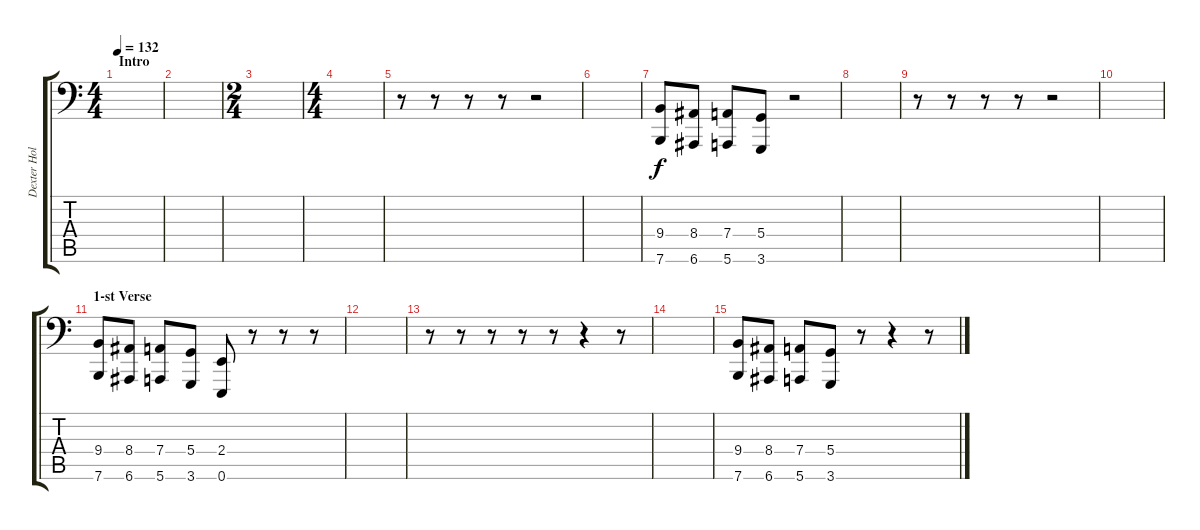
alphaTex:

\track ("Dexter Holland (Pitch Shifter Low Guitar" "Dexter Hol") {instrument acousticgrandpiano}
\staff {score tabs}
\tuning (E3 B2 G2 D2 A1 E1) {hide}
\ts (4 4)
\section ("" "Intro")
\tempo 132
\clef f4
\ks c
|
|
\ts (2 4)
|
\ts (4 4)
|
r.8 r.8 r.8 r.8 r.2{instrument distortionguitar} |
|
(9.4 7.6).8 (8.4 6.6).8 (7.4 5.6).8 (5.4 3.6).8 r.2{instrument distortionguitar} |
|
r.8 r.8 r.8 r.8 r.2{instrument distortionguitar} |
|
\section ("" "1-st Verse")
(9.4 7.6).8 (8.4 6.6).8 (7.4 5.6).8 (5.4 3.6).8 (2.4 0.6).8{instrument distortionguitar} r.8 r.8 r.8 |
|
r.8 r.8 r.8 r.8 r.8{instrument distortionguitar} r.4 r.8 |
|
(9.4 7.6).8 (8.4 6.6).8 (7.4 5.6).8 (5.4 3.6).8 r.8{instrument distortionguitar} r.4 r.8
